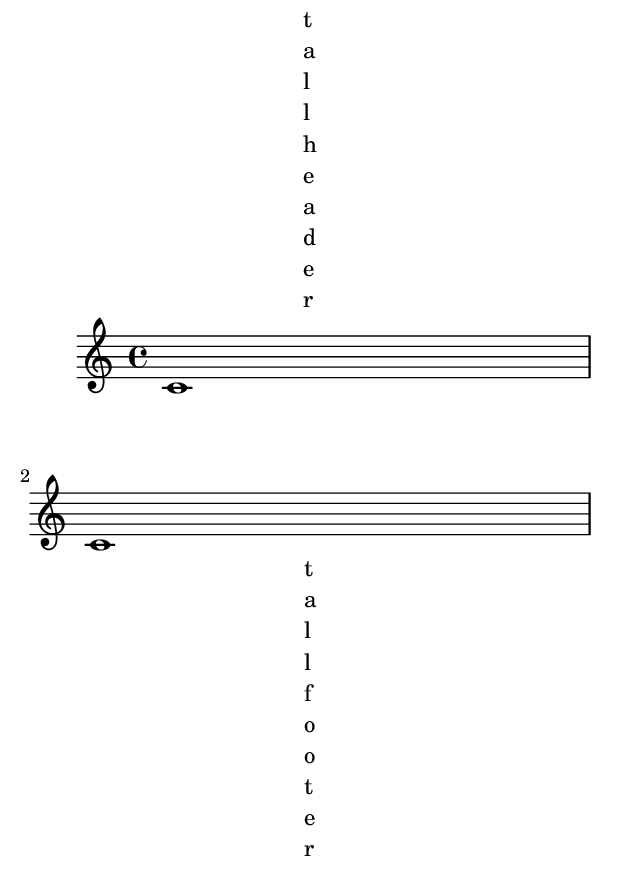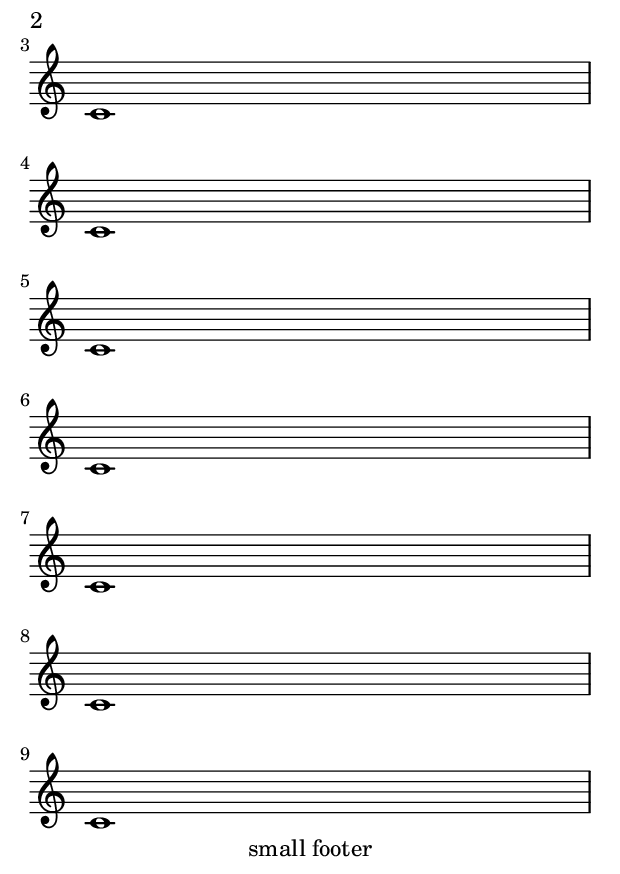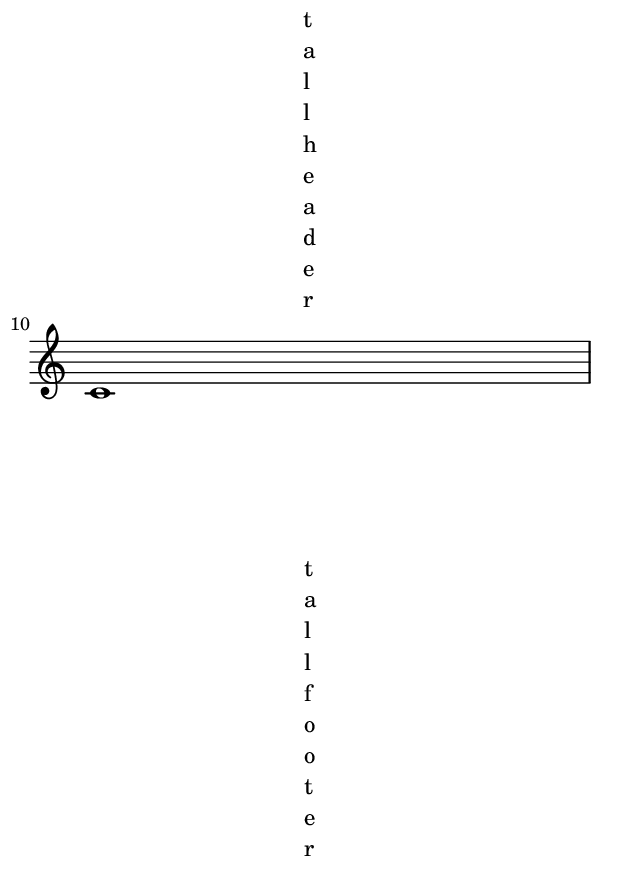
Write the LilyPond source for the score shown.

%% Generated by lilypond-book
%% Options: [exampleindent=10.16\mm,indent=0\mm,line-width=160\mm]
\include "lilypond-book-preamble.ly"


% ****************************************************************
% Start cut-&-pastable-section
% ****************************************************************



\paper {
  indent = 0\mm
  line-width = 160\mm
  % offset the left padding, also add 1mm as lilypond creates cropped
  % images with a little space on the right
  line-width = #(- line-width (* mm  3.000000) (* mm 1))
}

\layout {
  
}





% ****************************************************************
% ly snippet:
% ****************************************************************
\sourcefilename "/home/gub/NewGub/gub/target/linux-x86/src/lilypond-git.sv.gnu.org--lilypond.git-stable-2.22/input/regression/page-spacing-tall-headfoot.ly"
\sourcefileline 0
\version "2.16.0"

#(set-default-paper-size "a6")

\book {
  \header {
    texidoc = "Both the page breaking and the page layout take account of
the heights of the header and footer."
  }
  \paper {
    oddHeaderMarkup = \markup { \fill-line { \column { t a l l h e a d e r } } } 
    oddFooterMarkup = \markup { \fill-line { \column { t a l l f o o t e r } } }
    evenFooterMarkup = \markup { \fill-line { "small footer" } }
  }

  \repeat unfold 10 { c'1 \break }
}





% ****************************************************************
% end ly snippet
% ****************************************************************
